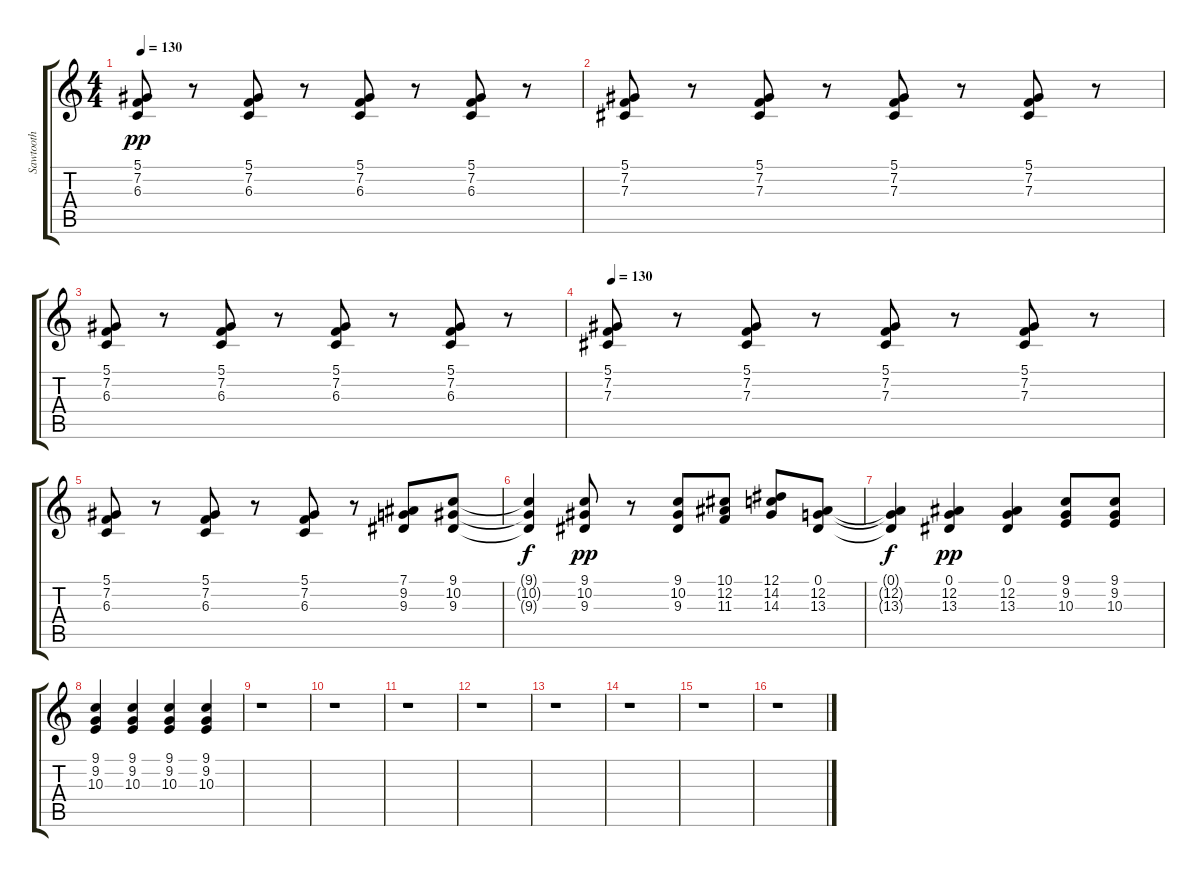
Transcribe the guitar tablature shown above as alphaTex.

\track ("Sawtooth" "Sawtooth") {instrument lead2sawtooth}
\staff {score tabs}
\tuning (Eb4 Bb3 Gb3 Db3 Ab2 Eb2) {hide}
\ts (4 4)
\tempo 130
\clef g2
\ks c
(5.1 7.2 6.3).8{dy pp} r.8 (5.1 7.2 6.3).8 r.8 (5.1 7.2 6.3).8 r.8 (5.1 7.2 6.3).8 r.8 |
(5.1 7.2 7.3).8 r.8 (5.1 7.2 7.3).8 r.8 (5.1 7.2 7.3).8 r.8 (5.1 7.2 7.3).8 r.8 |
(5.1 7.2 6.3).8 r.8 (5.1 7.2 6.3).8 r.8 (5.1 7.2 6.3).8 r.8 (5.1 7.2 6.3).8 r.8 |
\tempo 130
(5.1 7.2 7.3).8 r.8 (5.1 7.2 7.3).8 r.8 (5.1 7.2 7.3).8 r.8 (5.1 7.2 7.3).8 r.8 |
(5.1 7.2 6.3).8 r.8 (5.1 7.2 6.3).8 r.8 (5.1 7.2 6.3).8 r.8 (7.1 9.2 9.3).8 (9.1 10.2 9.3).8 |
(9.1{t} 10.2{t} 9.3{t}).4{dy f} (9.1 10.2 9.3).8{dy pp} r.8 (9.1 10.2 9.3).8 (10.1 12.2 11.3).8 (12.1 14.2 14.3).8 (0.1 12.2 13.3).8 |
(0.1{t} 12.2{t} 13.3{t}).4{dy f} (0.1 12.2 13.3).4{dy pp} (0.1 12.2 13.3).4 (9.1 9.2 10.3).8 (9.1 9.2 10.3).8 |
(9.1 9.2 10.3).4 (9.1 9.2 10.3).4 (9.1 9.2 10.3).4 (9.1 9.2 10.3).4 |
r.1 |
r.1 |
r.1 |
r.1 |
r.1 |
r.1 |
r.1 |
r.1
